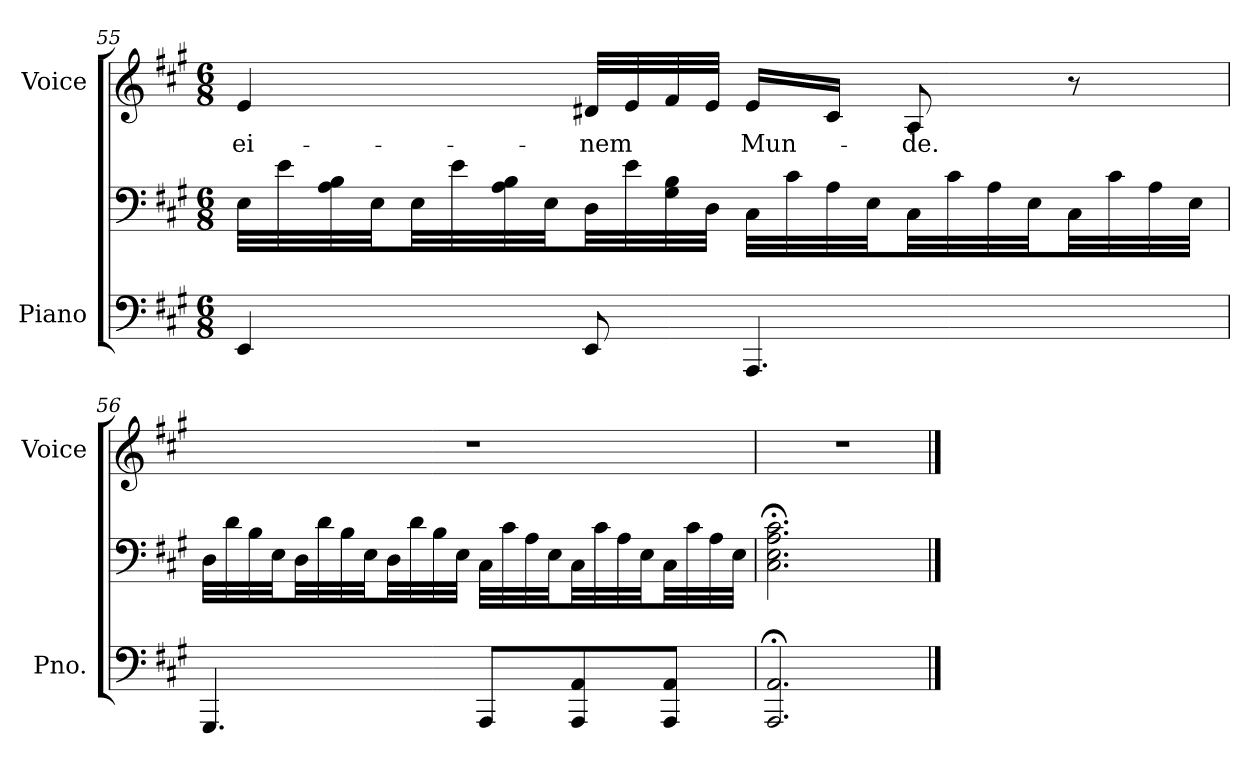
**kern	**kern	**kern	**text
*part2	*part2	*part1	*part1
*staff3	*staff2	*staff1	*staff1
*I"Piano	*	*I"Voice	*
*I'Pno.	*	*I'Voice	*
*clefF4	*clefF4	*clefG2	*
*k[f#c#g#]	*k[f#c#g#]	*k[f#c#g#]	*
*A:	*A:	*A:	*
*M6/8	*M6/8	*M6/8	*
=55	=55	=55	=55
!	!	!	!LO:LY:b:color=#000000
4EEi/	32Ei\LLL	4ei/	ei-
.	32ei\	.	.
.	32Ai\ 32Bi	.	.
.	32Ei\JJ	.	.
.	32Ei\LL	.	.
.	32ei\	.	.
.	32Ai\ 32Bi	.	.
.	32Ei\JJ	.	.
!	!	!	!LO:LY:b:color=#000000
8EEi/	32Di\LL	32d#Xi/LLL	-nem
.	32ei\	32ei/	.
.	32G#i\ 32Bi	32f#i/	.
.	32Di\JJJ	32ei/JJJ	.
!	!	!	!LO:LY:b:color=#000000
4.AAAi/	32C#i\LLL	16ei/LL	Mun-
.	32c#i\	.	.
.	32Ai\	16c#i/JJ	.
.	32Ei\JJ	.	.
!	!	!	!LO:LY:b:color=#000000
.	32C#i\LL	8Ai/	-de.
.	32c#i\	.	.
.	32Ai\	.	.
.	32Ei\JJ	.	.
.	32C#i\LL	8r	.
.	32c#i\	.	.
.	32Ai\	.	.
.	32Ei\JJJ	.	.
!!LO:LB:g=z
=56	=56	=56	=56
!	!	!LO:N:vis=1	!
4.GGG#i/	32Di\LLL	2.r	.
.	32di\	.	.
.	32Bi\	.	.
.	32Ei\JJ	.	.
.	32Di\LL	.	.
.	32di\	.	.
.	32Bi\	.	.
.	32Ei\JJ	.	.
.	32Di\LL	.	.
.	32di\	.	.
.	32Bi\	.	.
.	32Ei\JJJ	.	.
8AAAi/L	32C#i\LLL	.	.
.	32c#i\	.	.
.	32Ai\	.	.
.	32Ei\JJ	.	.
8AAAi/ 8AAi	32C#i\LL	.	.
.	32c#i\	.	.
.	32Ai\	.	.
.	32Ei\JJ	.	.
8AAAi/ 8AAiJ	32C#i\LL	.	.
.	32c#i\	.	.
.	32Ai\	.	.
.	32Ei\JJJ	.	.
=57	=57	=57	=57
!	!	!LO:N:vis=1	!
2.AAAi/; 2.AAi;	2.C#i\; 2.Ei; 2.Ai; 2.c#i;	2.r	.
==	==	==	==
*-	*-	*-	*-
